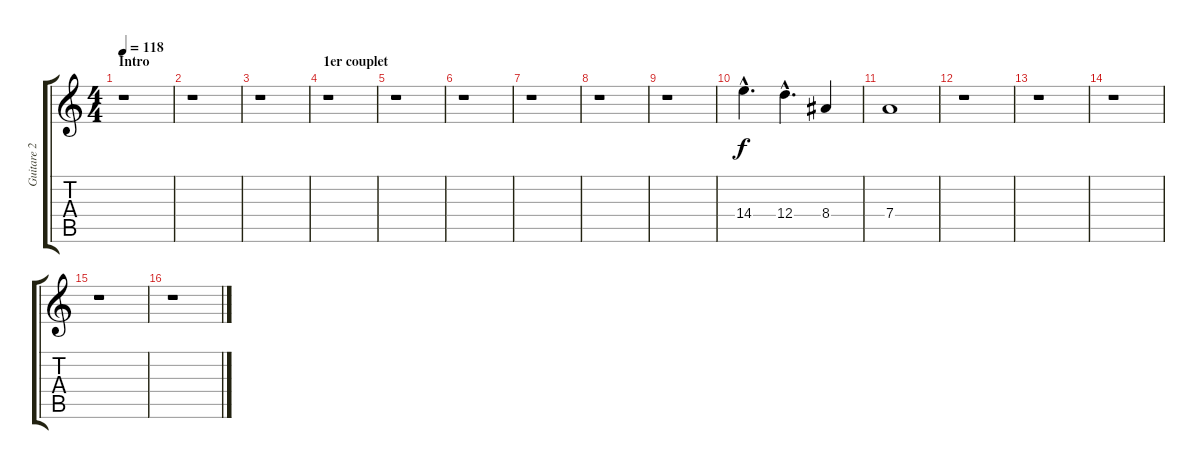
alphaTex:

\track ("Guitare 2" "Guitare 2") {instrument electricguitarjazz}
\staff {score tabs}
\tuning (E4 B3 G3 D3 A2 E2) {hide}
\ts (4 4)
\section ("" "Intro")
\tempo 118
\clef g2
\ks c
r.1{dy f instrument electricguitarjazz} |
r.1 |
r.1 |
\section ("" "1er couplet")
r.1 |
r.1 |
r.1 |
r.1{volume 10} |
r.1 |
r.1 |
14.4{hac}.4{d} 12.4{hac}.4{d} 8.4.4 |
7.4.1 |
r.1 |
r.1 |
r.1 |
r.1 |
r.1
